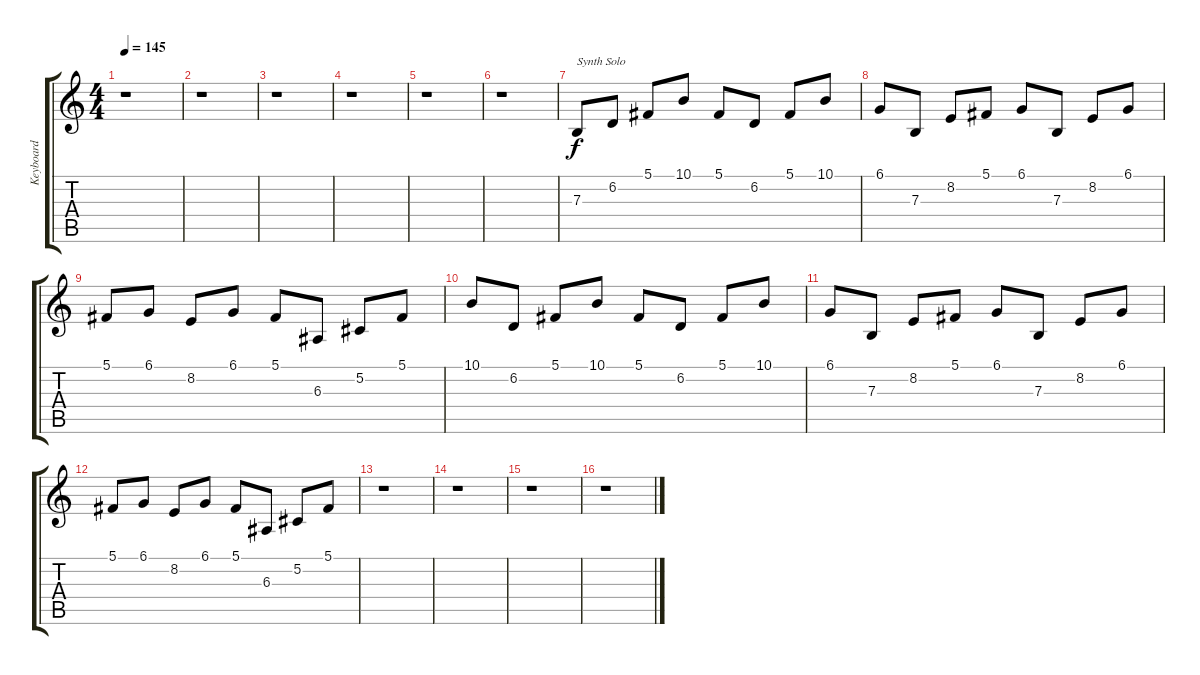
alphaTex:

\track ("Keyboard" "Keyboard") {instrument stringensemble1}
\staff {score tabs}
\tuning (Db4 Ab3 E3 B2 Gb2 Db2) {hide}
\ts (4 4)
\tempo 145
\clef g2
\ks c
r.1{dy f instrument stringensemble1} |
r.1 |
r.1 |
r.1 |
r.1 |
r.1 |
7.3.8{txt "Synth Solo"} 6.2.8 5.1.8 10.1.8 5.1.8 6.2.8 5.1.8 10.1.8 |
6.1.8 7.3.8 8.2.8 5.1.8 6.1.8 7.3.8 8.2.8 6.1.8 |
5.1.8 6.1.8 8.2.8 6.1.8 5.1.8 6.3.8 5.2.8 5.1.8 |
10.1.8 6.2.8 5.1.8 10.1.8 5.1.8 6.2.8 5.1.8 10.1.8 |
6.1.8 7.3.8 8.2.8 5.1.8 6.1.8 7.3.8 8.2.8 6.1.8 |
5.1.8 6.1.8 8.2.8 6.1.8 5.1.8 6.3.8 5.2.8 5.1.8 |
r.1 |
r.1 |
r.1 |
r.1
